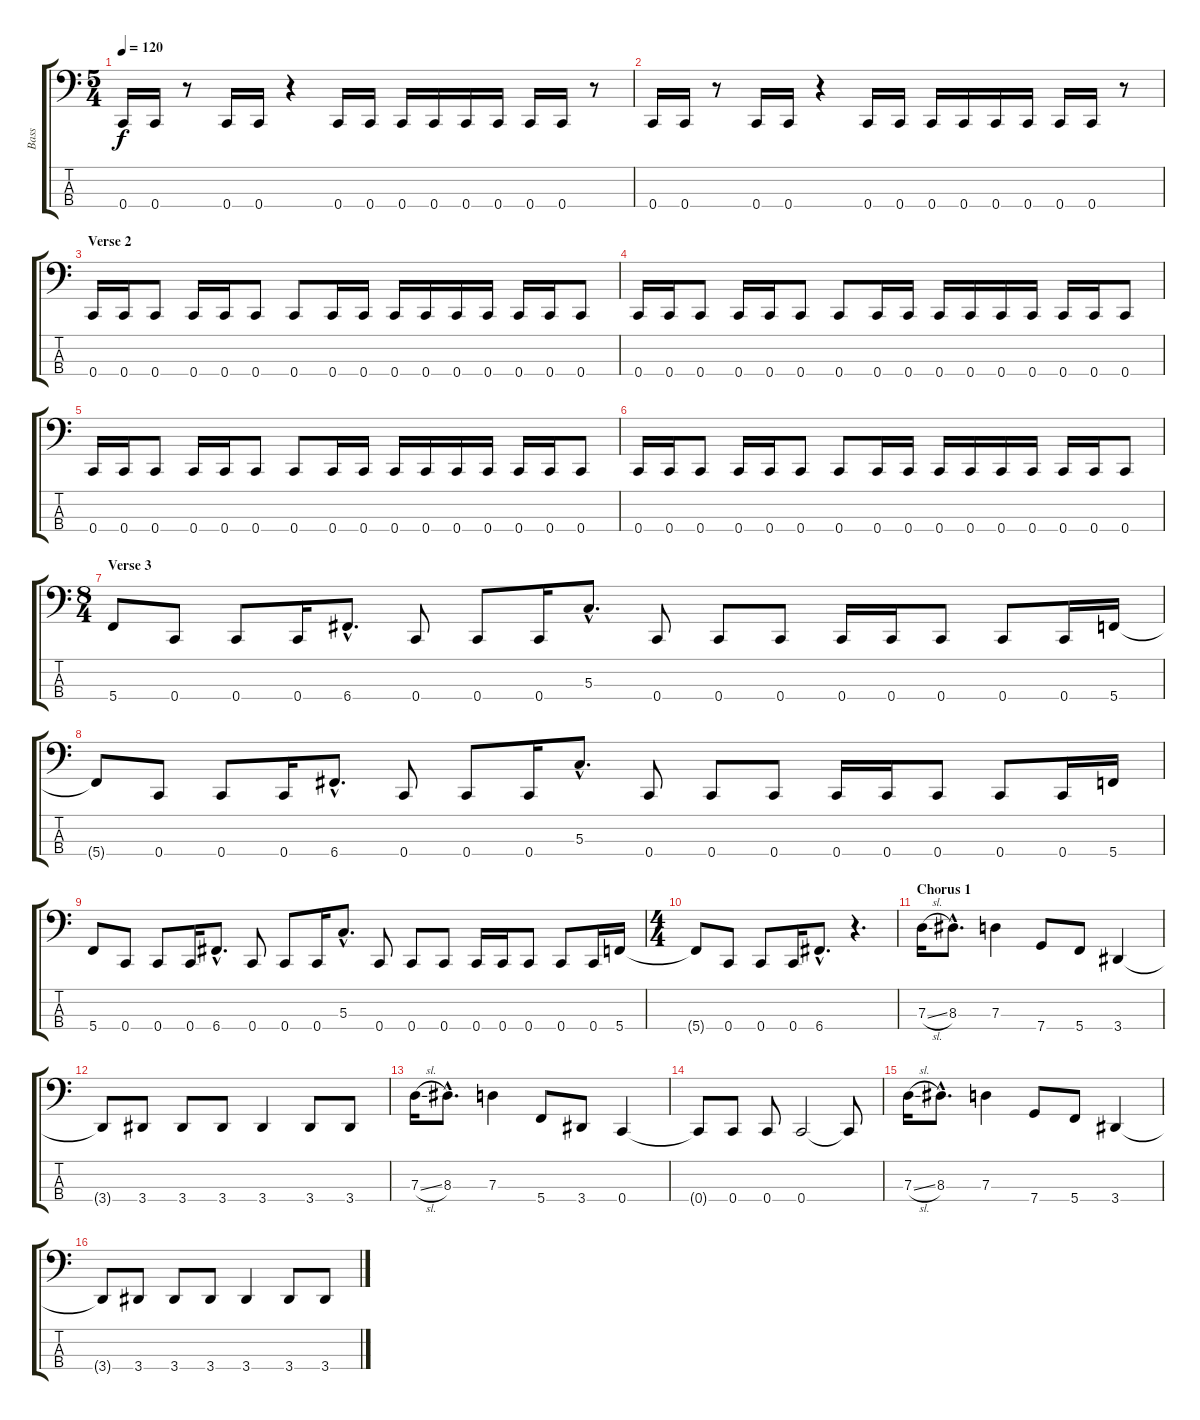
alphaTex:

\track ("Bass" "Bass") {instrument electricbassfinger}
\staff {score tabs}
\tuning (F2 C2 G1 C1) {hide}
\ts (5 4)
\tempo 120
\clef f4
\ks c
0.4.16{dy f} 0.4.16 r.8 0.4.16 0.4.16 r.4 0.4.16 0.4.16 0.4.16 0.4.16 0.4.16 0.4.16 0.4.16 0.4.16 r.8 |
0.4.16 0.4.16 r.8 0.4.16 0.4.16 r.4 0.4.16 0.4.16 0.4.16 0.4.16 0.4.16 0.4.16 0.4.16 0.4.16 r.8 |
\section ("" "Verse 2")
0.4.16 0.4.16 0.4.8 0.4.16 0.4.16 0.4.8 0.4.8 0.4.16 0.4.16 0.4.16 0.4.16 0.4.16 0.4.16 0.4.16 0.4.16 0.4.8 |
0.4.16 0.4.16 0.4.8 0.4.16 0.4.16 0.4.8 0.4.8 0.4.16 0.4.16 0.4.16 0.4.16 0.4.16 0.4.16 0.4.16 0.4.16 0.4.8 |
0.4.16 0.4.16 0.4.8 0.4.16 0.4.16 0.4.8 0.4.8 0.4.16 0.4.16 0.4.16 0.4.16 0.4.16 0.4.16 0.4.16 0.4.16 0.4.8 |
0.4.16 0.4.16 0.4.8 0.4.16 0.4.16 0.4.8 0.4.8 0.4.16 0.4.16 0.4.16 0.4.16 0.4.16 0.4.16 0.4.16 0.4.16 0.4.8 |
\ts (8 4)
\section ("" "Verse 3")
5.4.8 0.4.8 0.4.8 0.4.16 6.4{hac}.8{d} 0.4.8 0.4.8 0.4.16 5.3{hac}.8{d} 0.4.8 0.4.8 0.4.8 0.4.16 0.4.16 0.4.8 0.4.8 0.4.16 5.4.16 |
5.4{t}.8 0.4.8 0.4.8 0.4.16 6.4{hac}.8{d} 0.4.8 0.4.8 0.4.16 5.3{hac}.8{d} 0.4.8 0.4.8 0.4.8 0.4.16 0.4.16 0.4.8 0.4.8 0.4.16 5.4.16 |
5.4.8 0.4.8 0.4.8 0.4.16 6.4{hac}.8{d} 0.4.8 0.4.8 0.4.16 5.3{hac}.8{d} 0.4.8 0.4.8 0.4.8 0.4.16 0.4.16 0.4.8 0.4.8 0.4.16 5.4.16 |
\ts (4 4)
5.4{t}.8 0.4.8 0.4.8 0.4.16 6.4{hac}.8{d} r.4{d} |
\section ("" "Chorus 1")
7.3{sl}.16 8.3{hac}.8{d} 7.3.4 7.4.8 5.4.8 3.4.4 |
3.4{t}.8 3.4.8 3.4.8 3.4.8 3.4.4 3.4.8 3.4.8 |
7.3{sl}.16 8.3{hac}.8{d} 7.3.4 5.4.8 3.4.8 0.4.4 |
0.4{t}.8 0.4.8 0.4.8 0.4.2 0.4{t}.8 |
7.3{sl}.16 8.3{hac}.8{d} 7.3.4 7.4.8 5.4.8 3.4.4 |
3.4{t}.8 3.4.8 3.4.8 3.4.8 3.4.4 3.4.8 3.4.8
